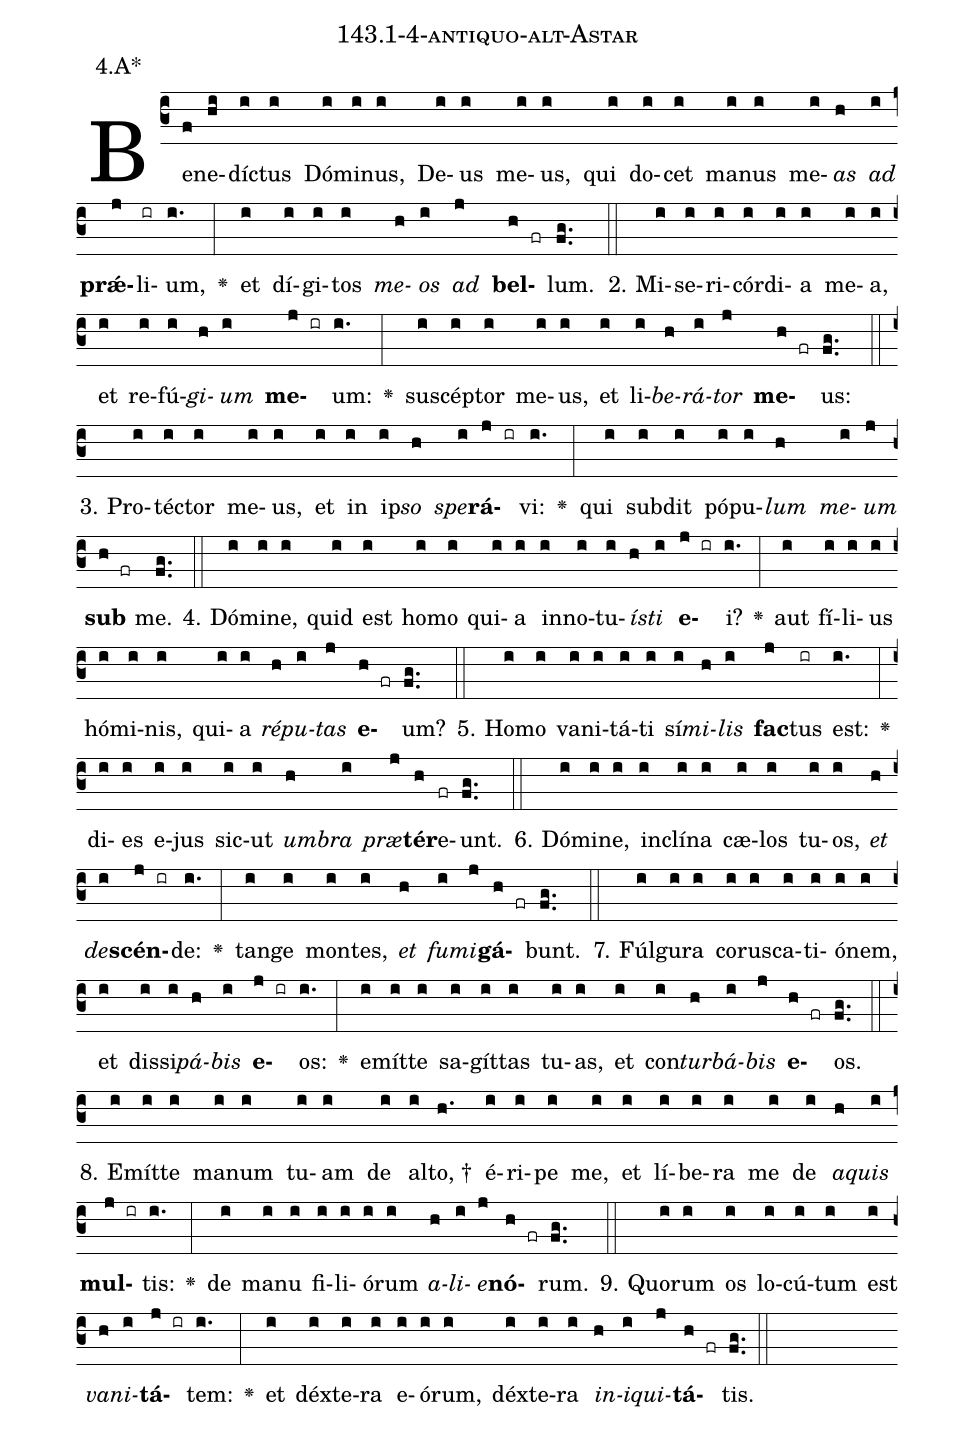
name: 143.1-4-antiquo-alt-Astar;
annotation: 4.A*;
%%
(c3)Be(f)ne(hi)díc(i)tus(i) Dó(i)mi(i)nus,(i) De(i)us(i) me(i)us,(i) qui(i) do(i)cet(i) ma(i)nus(i) me(i)<i>as</i>(h) <i>ad</i>(i) <b>prǽ</b>(j)li(ir)um,(i.) <v>\greheightstar</v>(:) et(i) dí(i)gi(i)tos(i) <i>me</i>(h)<i>os</i>(i) <i>ad</i>(j) <b>bel</b>(h fr)lum.(fg..) (::)
2. Mi(i)se(i)ri(i)cór(i)di(i)a(i) me(i)a,(i) et(i) re(i)fú(i)<i>gi</i>(h)<i>um</i>(i) <b>me</b>(j ir)um:(i.) <v>\greheightstar</v>(:) su(i)scép(i)tor(i) me(i)us,(i) et(i) li(i)<i>be</i>(h)<i>rá</i>(i)<i>tor</i>(j) <b>me</b>(h fr)us:(fg..) (::)
3. Pro(i)téc(i)tor(i) me(i)us,(i) et(i) in(i) ip(i)<i>so</i>(h) <i>spe</i>(i)<b>rá</b>(j ir)vi:(i.) <v>\greheightstar</v>(:) qui(i) sub(i)dit(i) pó(i)pu(i)<i>lum</i>(h) <i>me</i>(i)<i>um</i>(j) <b>sub</b>(h fr) me.(fg..) (::)
4. Dó(i)mi(i)ne,(i) quid(i) est(i) ho(i)mo(i) qui(i)a(i) in(i)no(i)tu(i)<i>ís</i>(h)<i>ti</i>(i) <b>e</b>(j ir)i?(i.) <v>\greheightstar</v>(:) aut(i) fí(i)li(i)us(i) hó(i)mi(i)nis,(i) qui(i)a(i) <i>ré</i>(h)<i>pu</i>(i)<i>tas</i>(j) <b>e</b>(h fr)um?(fg..) (::)
5. Ho(i)mo(i) va(i)ni(i)tá(i)ti(i) sí(i)<i>mi</i>(h)<i>lis</i>(i) <b>fac</b>(j)tus(ir) est:(i.) <v>\greheightstar</v>(:) di(i)es(i) e(i)jus(i) sic(i)ut(i) <i>um</i>(h)<i>bra</i>(i) <i>præ</i>(j)<b>tér</b>(h)e(fr)unt.(fg..) (::)
6. Dó(i)mi(i)ne,(i) in(i)clí(i)na(i) cæ(i)los(i) tu(i)os,(i) <i>et</i>(h) <i>de</i>(i)<b>scén</b>(j ir)de:(i.) <v>\greheightstar</v>(:) tan(i)ge(i) mon(i)tes,(i) <i>et</i>(h) <i>fu</i>(i)<i>mi</i>(j)<b>gá</b>(h fr)bunt.(fg..) (::)
7. Fúl(i)gu(i)ra(i) co(i)rus(i)ca(i)ti(i)ó(i)nem,(i) et(i) dis(i)si(i)<i>pá</i>(h)<i>bis</i>(i) <b>e</b>(j ir)os:(i.) <v>\greheightstar</v>(:) e(i)mít(i)te(i) sa(i)gít(i)tas(i) tu(i)as,(i) et(i) con(i)<i>tur</i>(h)<i>bá</i>(i)<i>bis</i>(j) <b>e</b>(h fr)os.(fg..) (::)
8. E(i)mít(i)te(i) ma(i)num(i) tu(i)am(i) de(i) al(i)to, †(h.) é(i)ri(i)pe(i) me,(i) et(i) lí(i)be(i)ra(i) me(i) de(i) <i>a</i>(h)<i>quis</i>(i) <b>mul</b>(j ir)tis:(i.) <v>\greheightstar</v>(:) de(i) ma(i)nu(i) fi(i)li(i)ó(i)rum(i) <i>a</i>(h)<i>li</i>(i)<i>e</i>(j)<b>nó</b>(h fr)rum.(fg..) (::)
9. Quo(i)rum(i) os(i) lo(i)cú(i)tum(i) est(i) <i>va</i>(h)<i>ni</i>(i)<b>tá</b>(j ir)tem:(i.) <v>\greheightstar</v>(:) et(i) déx(i)te(i)ra(i) e(i)ó(i)rum,(i) déx(i)te(i)ra(i) <i>in</i>(h)<i>i</i>(i)<i>qui</i>(j)<b>tá</b>(h fr)tis.(fg..) (::)
